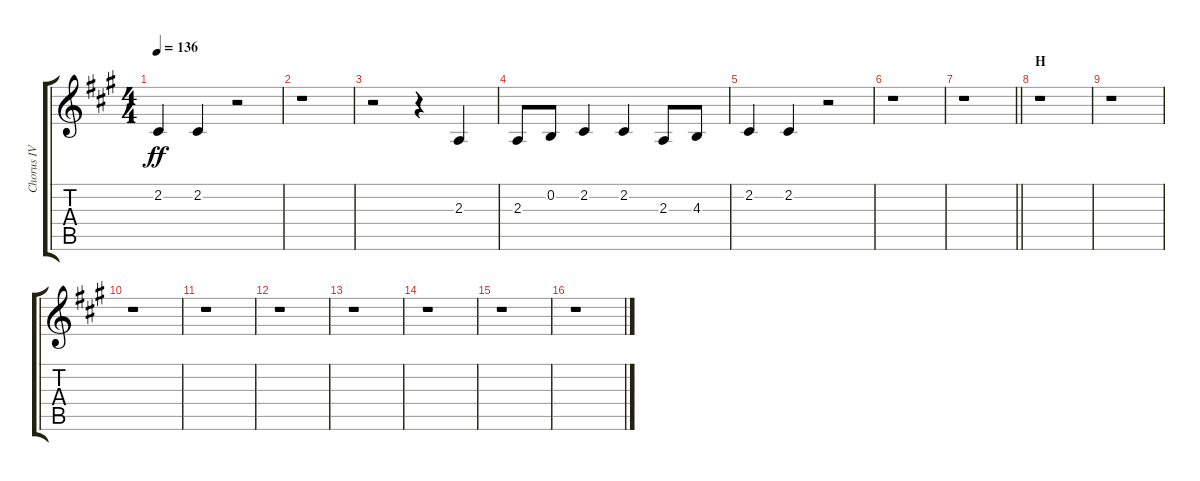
\track ("Chorus IV" "Chorus IV") {instrument voiceoohs}
\staff {score tabs}
\tuning (E4 B3 G3 D3 A2 E2) {hide}
\ts (4 4)
\tempo 136
\clef g2
\ks a
2.2.4{dy ff} 2.2.4 r.2 |
r.1 |
r.2 r.4 2.3.4 |
2.3.8 0.2.8 2.2.4 2.2.4 2.3.8 4.3.8 |
2.2.4 2.2.4 r.2 |
r.1 |
\barLineRight lightlight
r.1 |
\section ("" "H")
r.1 |
r.1 |
r.1 |
r.1 |
r.1 |
r.1 |
r.1 |
r.1 |
r.1
